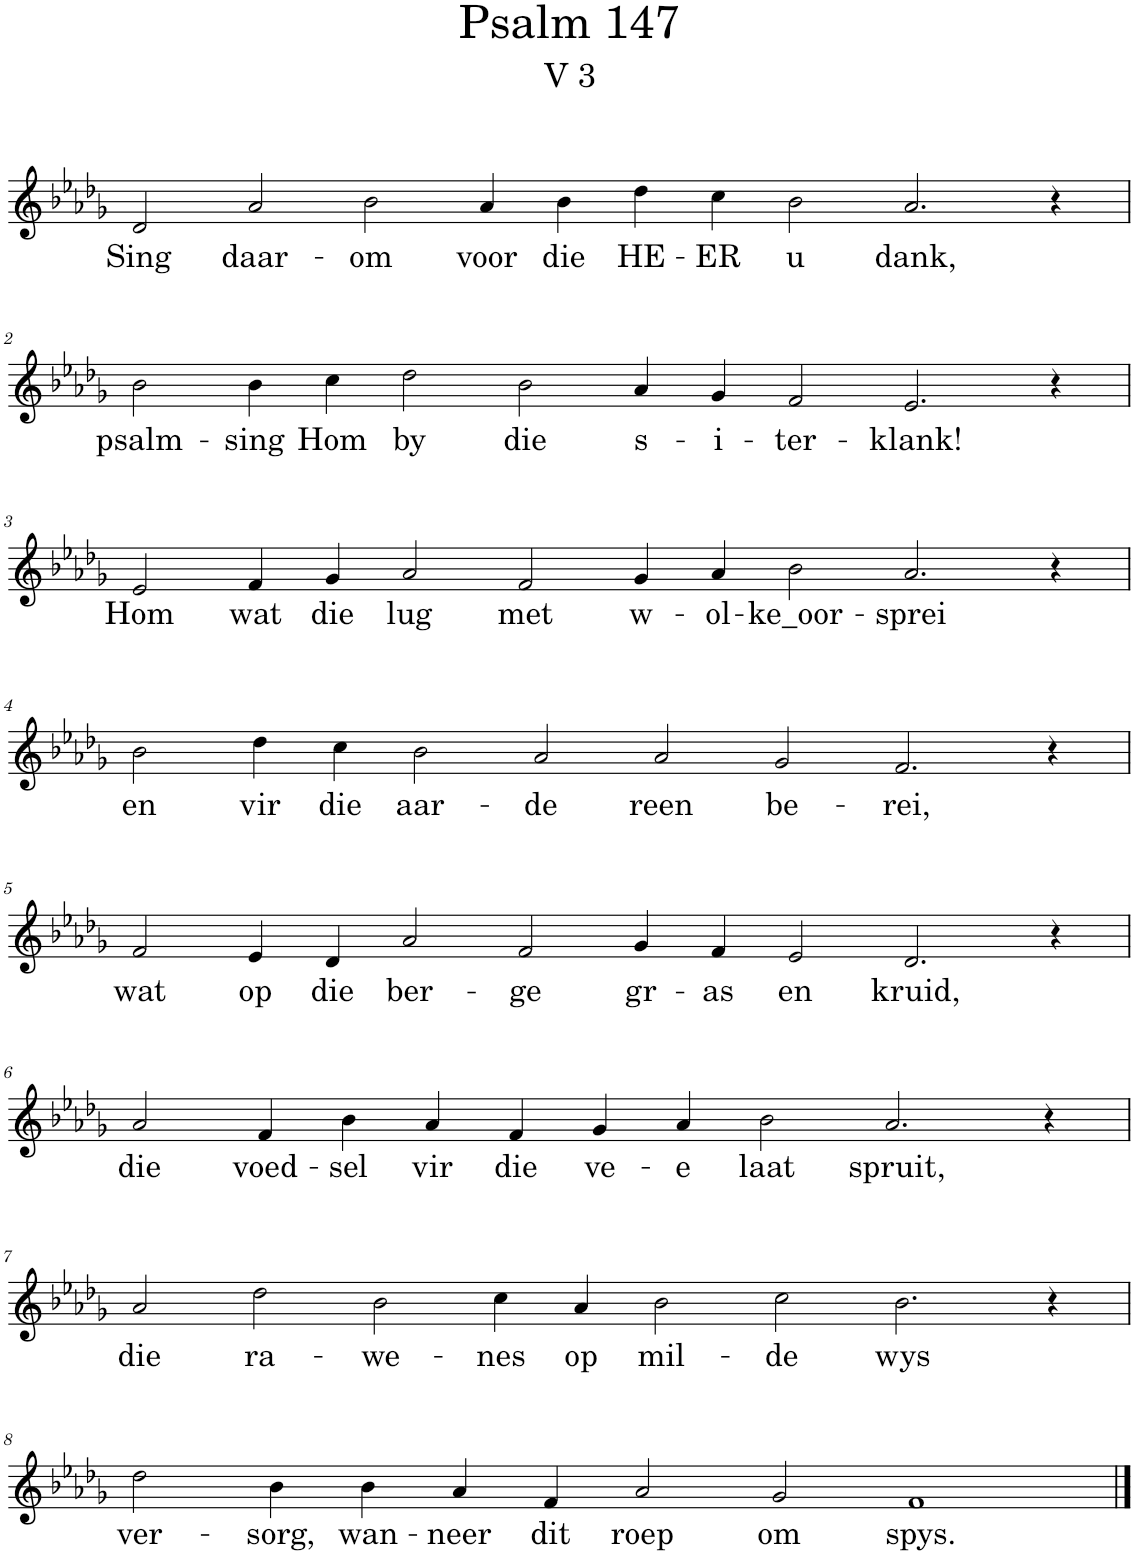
**kern	**text
*part1	*part1
*staff1	*staff1
*I"Pipe Organ	*
*I'Org.	*
*clefG2	*
*k[b-e-a-d-g-]	*
*M16/4	*
=1	=1
!	!LO:LY:b
2d-/	Sing
!	!LO:LY:b
2a-/	daar-
!	!LO:LY:b
2b-\	-om
!	!LO:LY:b
4a-/	voor
!	!LO:LY:b
4b-\	die
!	!LO:LY:b
4dd-\	HE-
!	!LO:LY:b
4cc\	-ER
!	!LO:LY:b
2b-\	u
!	!LO:LY:b
2.a-/	dank,
4r	.
!!LO:LB:g=z
=2	=2
!	!LO:LY:b
2b-\	psalm-
!	!LO:LY:b
4b-\	-sing
!	!LO:LY:b
4cc\	Hom
!	!LO:LY:b
2dd-\	by
!	!LO:LY:b
2b-\	die
!	!LO:LY:b
4a-/	s-
!	!LO:LY:b
4g-/	-i-
!	!LO:LY:b
2f/	-ter-
!	!LO:LY:b
2.e-/	-klank!
4r	.
!!LO:LB:g=z
=3	=3
!	!LO:LY:b
2e-/	Hom
!	!LO:LY:b
4f/	wat
!	!LO:LY:b
4g-/	die
!	!LO:LY:b
2a-/	lug
!	!LO:LY:b
2f/	met
!	!LO:LY:b
4g-/	w-
!	!LO:LY:b
4a-/	-ol-
!	!LO:LY:b
2b-\	-ke_oor-
!	!LO:LY:b
2.a-/	-sprei
4r	.
!!LO:LB:g=z
=4	=4
!	!LO:LY:b
2b-\	en
!	!LO:LY:b
4dd-\	vir
!	!LO:LY:b
4cc\	die
!	!LO:LY:b
2b-\	aar-
!	!LO:LY:b
2a-/	-de
!	!LO:LY:b
2a-/	reen
!	!LO:LY:b
2g-/	be-
!	!LO:LY:b
2.f/	-rei,
4r	.
!!LO:LB:g=z
=5	=5
!	!LO:LY:b
2f/	wat
!	!LO:LY:b
4e-/	op
!	!LO:LY:b
4d-/	die
!	!LO:LY:b
2a-/	ber-
!	!LO:LY:b
2f/	-ge
!	!LO:LY:b
4g-/	gr-
!	!LO:LY:b
4f/	-as
!	!LO:LY:b
2e-/	en
!	!LO:LY:b
2.d-/	kruid,
4r	.
!!LO:LB:g=z
=6	=6
*M14/4	*
!	!LO:LY:b
2a-/	die
!	!LO:LY:b
4f/	voed-
!	!LO:LY:b
4b-\	-sel
!	!LO:LY:b
4a-/	vir
!	!LO:LY:b
4f/	die
!	!LO:LY:b
4g-/	ve-
!	!LO:LY:b
4a-/	-e
!	!LO:LY:b
2b-\	laat
!	!LO:LY:b
2.a-/	spruit,
4r	.
!!LO:LB:g=z
=7	=7
*M16/4	*
!	!LO:LY:b
2a-/	die
!	!LO:LY:b
2dd-\	ra-
!	!LO:LY:b
2b-\	-we-
!	!LO:LY:b
4cc\	-nes
!	!LO:LY:b
4a-/	op
!	!LO:LY:b
2b-\	mil-
!	!LO:LY:b
2cc\	-de
!	!LO:LY:b
2.b-\	wys
4r	.
!!LO:LB:g=z
=8	=8
*M14/4	*
!	!LO:LY:b
2dd-\	ver-
!	!LO:LY:b
4b-\	-sorg,
!	!LO:LY:b
4b-\	wan-
!	!LO:LY:b
4a-/	-neer
!	!LO:LY:b
4f/	dit
!	!LO:LY:b
2a-/	roep
!	!LO:LY:b
2g-/	om
!	!LO:LY:b
1f	spys.
==	==
*-	*-
